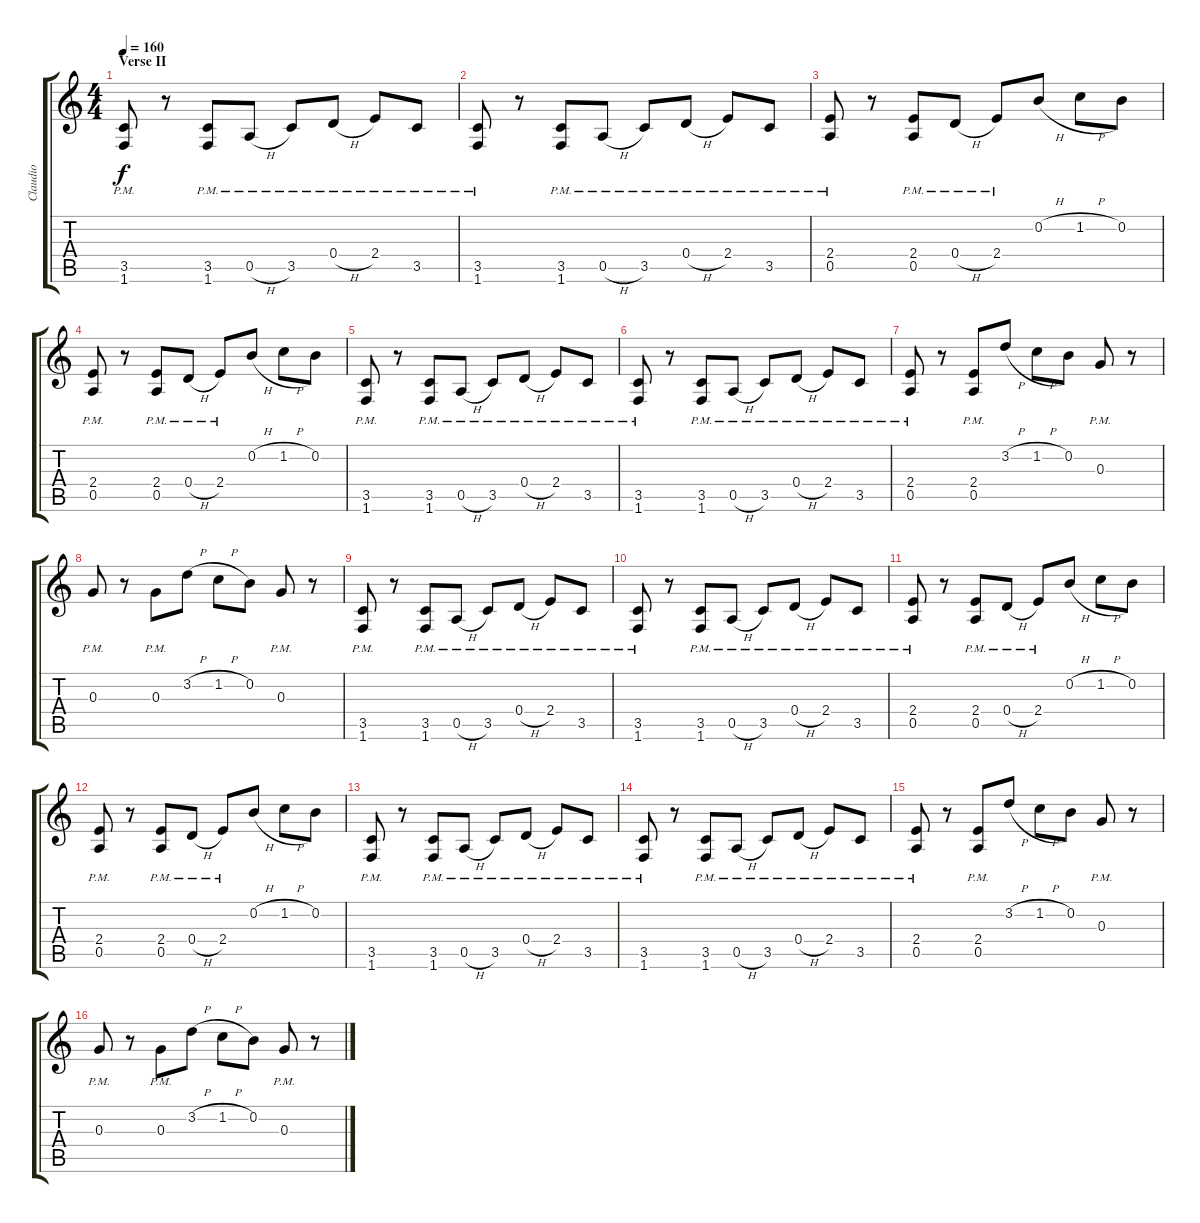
\track ("Claudio" "Claudio") {instrument distortionguitar}
\staff {score tabs}
\tuning (E4 B3 G3 D3 A2 E2) {hide}
\ts (4 4)
\section ("" "Verse II")
\tempo 160
\clef g2
\ks c
(3.5{pm} 1.6{pm}).8{dy f} r.8 (3.5{pm} 1.6{pm}).8 0.5{h pm}.8 3.5{pm}.8 0.4{h pm}.8 2.4{pm}.8 3.5{pm}.8 |
(3.5{pm} 1.6{pm}).8 r.8 (3.5{pm} 1.6{pm}).8 0.5{h pm}.8 3.5{pm}.8 0.4{h pm}.8 2.4{pm}.8 3.5{pm}.8 |
(2.4{pm} 0.5{pm}).8 r.8 (2.4{pm} 0.5{pm}).8 0.4{h pm}.8 2.4{pm}.8 0.2{h}.8 1.2{h}.8 0.2.8 |
(2.4{pm} 0.5{pm}).8 r.8 (2.4{pm} 0.5{pm}).8 0.4{h pm}.8 2.4{pm}.8 0.2{h}.8 1.2{h}.8 0.2.8 |
(3.5{pm} 1.6{pm}).8 r.8 (3.5{pm} 1.6{pm}).8 0.5{h pm}.8 3.5{pm}.8 0.4{h pm}.8 2.4{pm}.8 3.5{pm}.8 |
(3.5{pm} 1.6{pm}).8 r.8 (3.5{pm} 1.6{pm}).8 0.5{h pm}.8 3.5{pm}.8 0.4{h pm}.8 2.4{pm}.8 3.5{pm}.8 |
(2.4{pm} 0.5{pm}).8 r.8 (2.4{pm} 0.5{pm}).8 3.2{h}.8 1.2{h}.8 0.2.8 0.3{pm}.8 r.8 |
0.3{pm}.8 r.8 0.3{pm}.8 3.2{h}.8 1.2{h}.8 0.2.8 0.3{pm}.8 r.8 |
(3.5{pm} 1.6{pm}).8 r.8 (3.5{pm} 1.6{pm}).8 0.5{h pm}.8 3.5{pm}.8 0.4{h pm}.8 2.4{pm}.8 3.5{pm}.8 |
(3.5{pm} 1.6{pm}).8 r.8 (3.5{pm} 1.6{pm}).8 0.5{h pm}.8 3.5{pm}.8 0.4{h pm}.8 2.4{pm}.8 3.5{pm}.8 |
(2.4{pm} 0.5{pm}).8 r.8 (2.4{pm} 0.5{pm}).8 0.4{h pm}.8 2.4{pm}.8 0.2{h}.8 1.2{h}.8 0.2.8 |
(2.4{pm} 0.5{pm}).8 r.8 (2.4{pm} 0.5{pm}).8 0.4{h pm}.8 2.4{pm}.8 0.2{h}.8 1.2{h}.8 0.2.8 |
(3.5{pm} 1.6{pm}).8 r.8 (3.5{pm} 1.6{pm}).8 0.5{h pm}.8 3.5{pm}.8 0.4{h pm}.8 2.4{pm}.8 3.5{pm}.8 |
(3.5{pm} 1.6{pm}).8 r.8 (3.5{pm} 1.6{pm}).8 0.5{h pm}.8 3.5{pm}.8 0.4{h pm}.8 2.4{pm}.8 3.5{pm}.8 |
(2.4{pm} 0.5{pm}).8 r.8 (2.4{pm} 0.5{pm}).8 3.2{h}.8 1.2{h}.8 0.2.8 0.3{pm}.8 r.8 |
0.3{pm}.8 r.8 0.3{pm}.8 3.2{h}.8 1.2{h}.8 0.2.8 0.3{pm}.8 r.8
